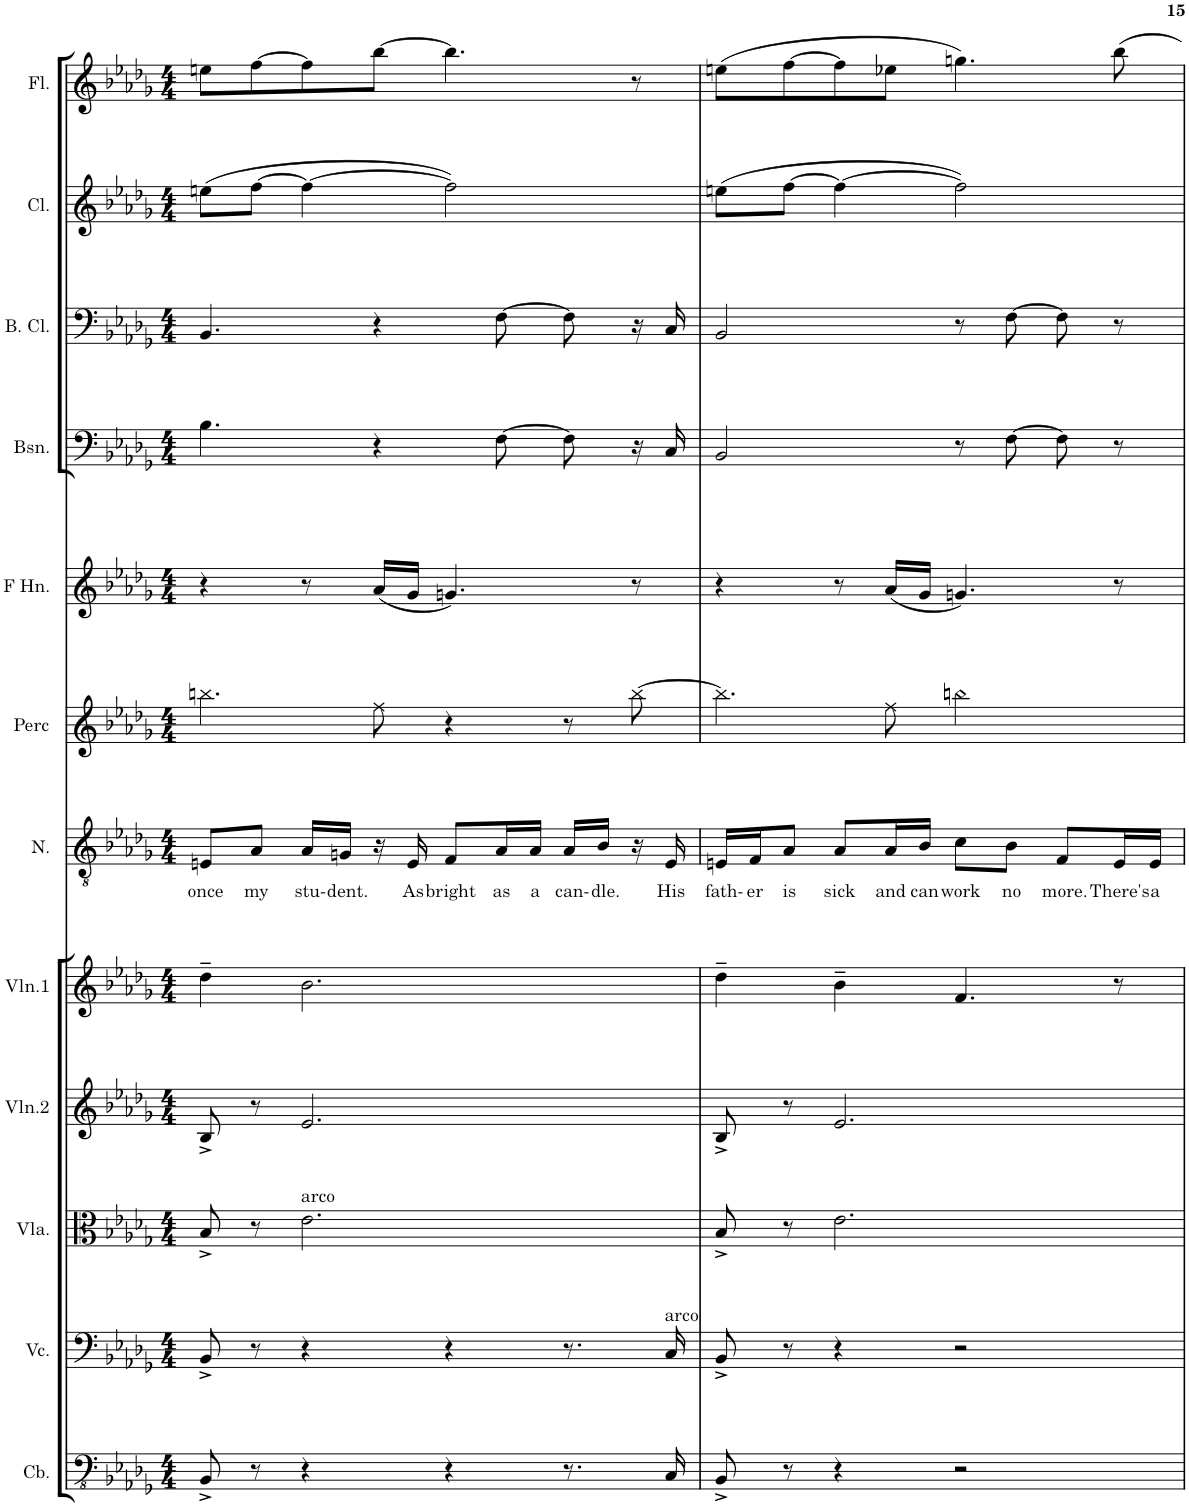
**kern	**kern	**kern	**kern	**kern	**kern	**text	**kern	**kern	**kern	**kern	**kern	**kern
*part12	*part11	*part10	*part9	*part8	*part7	*part7	*part6	*part5	*part4	*part3	*part2	*part1
*staff12	*staff11	*staff10	*staff9	*staff8	*staff7	*staff7	*staff6	*staff5	*staff4	*staff3	*staff2	*staff1
*I"Contrabass	*I"Violoncello	*I"Viola	*I"Violin 2	*I"Violin 1	*I"Nelo	*	*I"Perc	*I"Horn in F	*I"Bassoon	*I"Bb Bass Clarinet	*I"Bb Clarinet	*I"Flute
*I'Cb.	*I'Vc.	*I'Vla.	*I'Vln.2	*I'Vln.1	*I'N.	*	*I'Perc	*	*I'Bsn.	*I'B. Cl.	*I'Cl.	*I'Fl.
!!LO:PB:g=z
*clefFv4	*clefF4	*clefC3	*clefG2	*clefG2	*clefGv2	*	*clefG2	*clefG2	*clefF4	*clefF4	*clefG2	*clefG2
*ITrd7c12	*	*	*	*	*	*	*	*ITrd4c7	*	*ITrd8c14	*ITrd1c2	*
*k[b-e-a-d-g-]	*k[b-e-a-d-g-]	*k[b-e-a-d-g-]	*k[b-e-a-d-g-]	*k[b-e-a-d-g-]	*k[b-e-a-d-g-]	*	*k[b-e-a-d-g-]	*k[b-e-a-d-g-]	*k[b-e-a-d-g-]	*k[b-e-a-d-g-]	*k[b-e-a-d-g-]	*k[b-e-a-d-g-]
*M4/4	*M4/4	*M4/4	*M4/4	*M4/4	*M4/4	*	*M4/4	*M4/4	*M4/4	*M4/4	*M4/4	*M4/4
=69	=69	=69	=69	=69	=69	=69	=69	=69	=69	=69	=69	=69
!	!	!	!	!	!	!LO:LY:b	!	!	!	!	!	!
8BBB-^/	8BB-^/	8B-^/	8B-^/	4dd-~\	8En/L	once	4.bbn\	4r	4.B-\	4.BB-/	(8een\L	8een\L
!	!	!	!	!	!	!LO:LY:b	!	!	!	!	!	!
8r	8r	8r	8r	.	8A-/J	my	.	.	.	.	[8ff\J	[8ff\
!	!	!LO:TX:a:t=arco	!	!	!	!	!	!	!	!	!	!
!	!	!	!	!	!	!LO:LY:b	!	!	!	!	!	!
4r	4r	2.e-\	2.e-/	2.b-\	16A-/LL	stu-	.	8r	.	.	4ff\_	8ff\]
!	!	!	!	!	!	!LO:LY:b	!	!	!	!	!	!
.	.	.	.	.	16Gn/JJ	dent.	.	.	.	.	.	.
.	.	.	.	.	16r	.	8ff\	(16a-/LL	4r	4r	.	[8bb-\J
!	!	!	!	!	!	!LO:LY:b	!	!	!	!	!	!
.	.	.	.	.	16E/	As	.	16g-/JJ	.	.	.	.
!	!	!	!	!	!	!LO:LY:b	!	!	!	!	!	!
4r	4r	.	.	.	8F/L	bright	4r	4.gn/)	.	.	2ff\])	4.bb-\]
!	!	!	!	!	!	!LO:LY:b	!	!	!	!	!	!
.	.	.	.	.	16A-/L	as	.	.	[8F\	[8F\	.	.
!	!	!	!	!	!	!LO:LY:b	!	!	!	!	!	!
.	.	.	.	.	16A-/JJ	a	.	.	.	.	.	.
!	!	!	!	!	!	!LO:LY:b	!	!	!	!	!	!
8.r	8.r	.	.	.	16A-/LL	can-	8r	.	8F\]	8F\]	.	.
!	!	!	!	!	!	!LO:LY:b	!	!	!	!	!	!
.	.	.	.	.	16B-/JJ	dle.	.	.	.	.	.	.
.	.	.	.	.	16r	.	[8bb\	8r	16r	16r	.	8r
!	!LO:TX:a:t=arco	!	!	!	!	!	!	!	!	!	!	!
!	!	!	!	!	!	!LO:LY:b	!	!	!	!	!	!
16CC/	16C/	.	.	.	16E/	His	.	.	16C/	16C/	.	.
=70	=70	=70	=70	=70	=70	=70	=70	=70	=70	=70	=70	=70
!	!	!	!	!	!	!LO:LY:b	!	!	!	!	!	!
8BBB-^/	8BB-^/	8B-^/	8B-^/	4dd-~\	16En/LL	fath-	4.bb\]	4r	2BB-/	2BB-/	(8een\L	(8een\L
!	!	!	!	!	!	!LO:LY:b	!	!	!	!	!	!
.	.	.	.	.	16F/J	er	.	.	.	.	.	.
!	!	!	!	!	!	!LO:LY:b	!	!	!	!	!	!
8r	8r	8r	8r	.	8A-/J	is	.	.	.	.	[8ff\J	[8ff\
!	!	!	!	!	!	!LO:LY:b	!	!	!	!	!	!
4r	4r	2.e-\	2.e-/	4b-~\	8A-/L	sick	.	8r	.	.	4ff\_	8ff\]
!	!	!	!	!	!	!LO:LY:b	!	!	!	!	!	!
.	.	.	.	.	16A-/L	and	8ff\	(16a-/LL	.	.	.	8ee-X\J
!	!	!	!	!	!	!LO:LY:b	!	!	!	!	!	!
.	.	.	.	.	16B-/JJ	can	.	16g-/JJ	.	.	.	.
!	!	!	!	!	!	!LO:LY:b	!LO:N:head=diamond	!	!	!	!	!
2r	2r	.	.	4.f/	8c\L	work	2bbn\	4.gn/)	8r	8r	2ff\])	4.ggn\)
!	!	!	!	!	!	!LO:LY:b	!	!	!	!	!	!
.	.	.	.	.	8B-\J	no	.	.	[8F\	[8F\	.	.
!	!	!	!	!	!	!LO:LY:b	!	!	!	!	!	!
.	.	.	.	.	8F/L	more.	.	.	8F\]	8F\]	.	.
!	!	!	!	!	!	!LO:LY:b	!	!	!	!	!	!
.	.	.	.	8r	16E/L	There's	.	8r	8r	8r	.	8bb-\
!	!	!	!	!	!	!LO:LY:b	!	!	!	!	!	!
.	.	.	.	.	16E/JJ	a	.	.	.	.	.	.
=	=	=	=	=	=	=	=	=	=	=	=	=
*-	*-	*-	*-	*-	*-	*-	*-	*-	*-	*-	*-	*-
